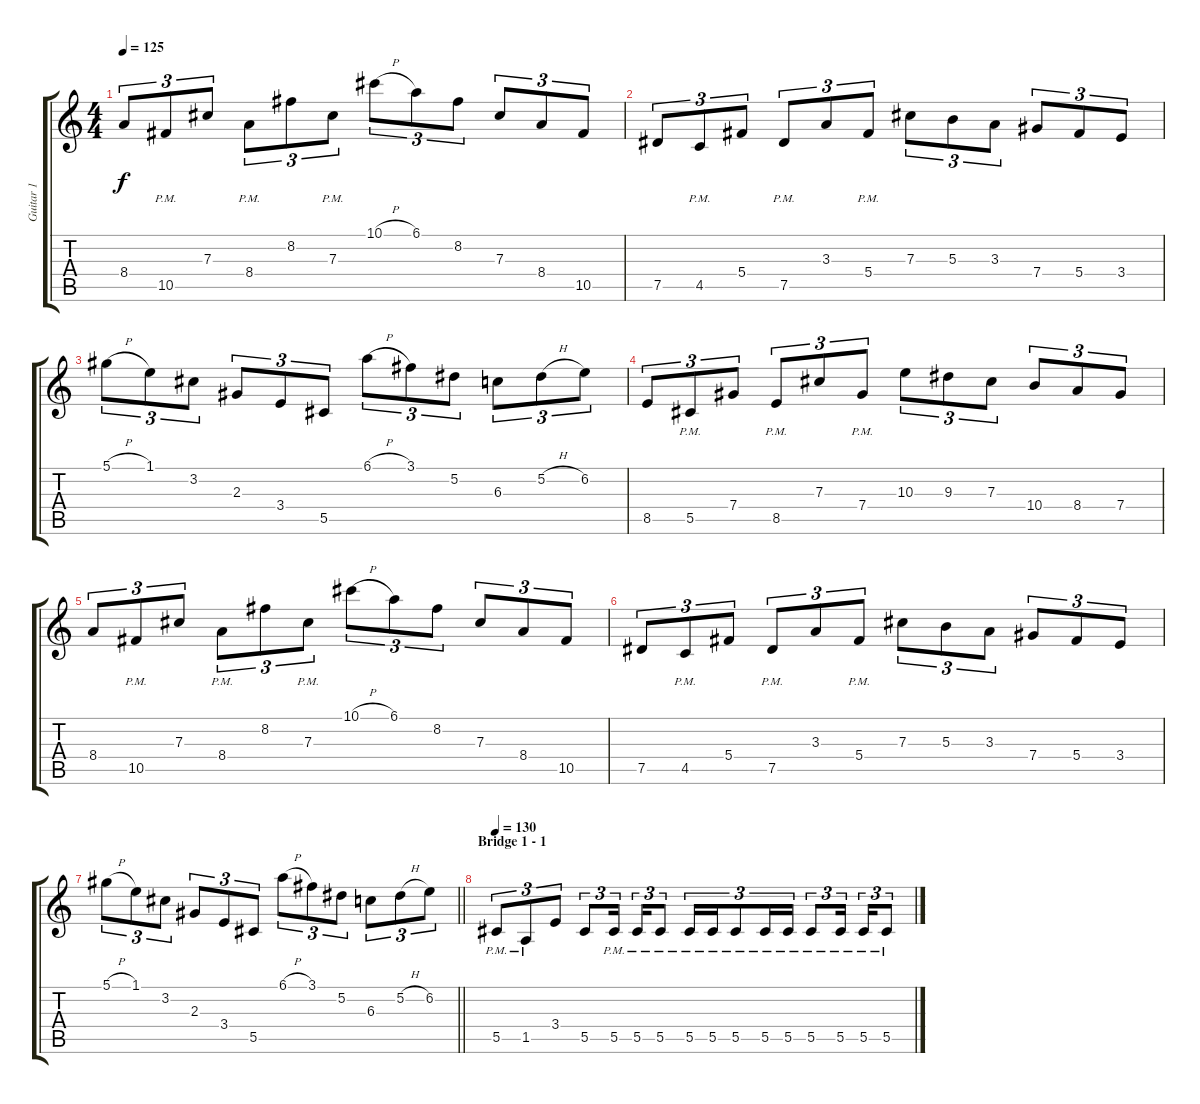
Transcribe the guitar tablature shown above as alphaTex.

\track ("Guitar 1" "Guitar 1") {instrument distortionguitar}
\staff {score tabs}
\tuning (Eb4 Bb3 Gb3 Db3 Ab2 Db2) {hide}
\ts (4 4)
\tempo 125
\clef g2
\ks c
8.4.8{tu (3 2) dy f} 10.5{pm}.8{tu (3 2)} 7.3.8{tu (3 2)} 8.4{pm}.8{tu (3 2)} 8.2.8{tu (3 2)} 7.3{pm}.8{tu (3 2)} 10.1{h}.8{tu (3 2)} 6.1.8{tu (3 2)} 8.2.8{tu (3 2)} 7.3.8{tu (3 2)} 8.4.8{tu (3 2)} 10.5.8{tu (3 2)} |
7.5.8{tu (3 2)} 4.5{pm}.8{tu (3 2)} 5.4.8{tu (3 2)} 7.5{pm}.8{tu (3 2)} 3.3.8{tu (3 2)} 5.4{pm}.8{tu (3 2)} 7.3.8{tu (3 2)} 5.3.8{tu (3 2)} 3.3.8{tu (3 2)} 7.4.8{tu (3 2)} 5.4.8{tu (3 2)} 3.4.8{tu (3 2)} |
5.1{h}.8{tu (3 2)} 1.1.8{tu (3 2)} 3.2.8{tu (3 2)} 2.3.8{tu (3 2)} 3.4.8{tu (3 2)} 5.5.8{tu (3 2)} 6.1{h}.8{tu (3 2)} 3.1.8{tu (3 2)} 5.2.8{tu (3 2)} 6.3.8{tu (3 2)} 5.2{h}.8{tu (3 2)} 6.2.8{tu (3 2)} |
8.5.8{tu (3 2)} 5.5{pm}.8{tu (3 2)} 7.4.8{tu (3 2)} 8.5{pm}.8{tu (3 2)} 7.3.8{tu (3 2)} 7.4{pm}.8{tu (3 2)} 10.3.8{tu (3 2)} 9.3.8{tu (3 2)} 7.3.8{tu (3 2)} 10.4.8{tu (3 2)} 8.4.8{tu (3 2)} 7.4.8{tu (3 2)} |
8.4.8{tu (3 2)} 10.5{pm}.8{tu (3 2)} 7.3.8{tu (3 2)} 8.4{pm}.8{tu (3 2)} 8.2.8{tu (3 2)} 7.3{pm}.8{tu (3 2)} 10.1{h}.8{tu (3 2)} 6.1.8{tu (3 2)} 8.2.8{tu (3 2)} 7.3.8{tu (3 2)} 8.4.8{tu (3 2)} 10.5.8{tu (3 2)} |
7.5.8{tu (3 2)} 4.5{pm}.8{tu (3 2)} 5.4.8{tu (3 2)} 7.5{pm}.8{tu (3 2)} 3.3.8{tu (3 2)} 5.4{pm}.8{tu (3 2)} 7.3.8{tu (3 2)} 5.3.8{tu (3 2)} 3.3.8{tu (3 2)} 7.4.8{tu (3 2)} 5.4.8{tu (3 2)} 3.4.8{tu (3 2)} |
\barLineRight lightlight
5.1{h}.8{tu (3 2)} 1.1.8{tu (3 2)} 3.2.8{tu (3 2)} 2.3.8{tu (3 2)} 3.4.8{tu (3 2)} 5.5.8{tu (3 2)} 6.1{h}.8{tu (3 2)} 3.1.8{tu (3 2)} 5.2.8{tu (3 2)} 6.3.8{tu (3 2)} 5.2{h}.8{tu (3 2)} 6.2.8{tu (3 2)} |
\section ("" "Bridge 1 - 1")
\tempo 130
5.5{pm}.8{tu (3 2)} 1.5{pm}.8{tu (3 2)} 3.4.8{tu (3 2)} 5.5.8{tu (3 2)} 5.5{pm}.16{tu (3 2) beam splitsecondary} 5.5{pm}.16{tu (3 2)} 5.5{pm}.8{tu (3 2)} 5.5{pm}.16{tu (3 2)} 5.5{pm}.16{tu (3 2)} 5.5{pm}.8{tu (3 2)} 5.5{pm}.16{tu (3 2)} 5.5{pm}.16{tu (3 2)} 5.5{pm}.8{tu (3 2)} 5.5{pm}.16{tu (3 2) beam splitsecondary} 5.5{pm}.16{tu (3 2)} 5.5{pm}.8{tu (3 2)}
